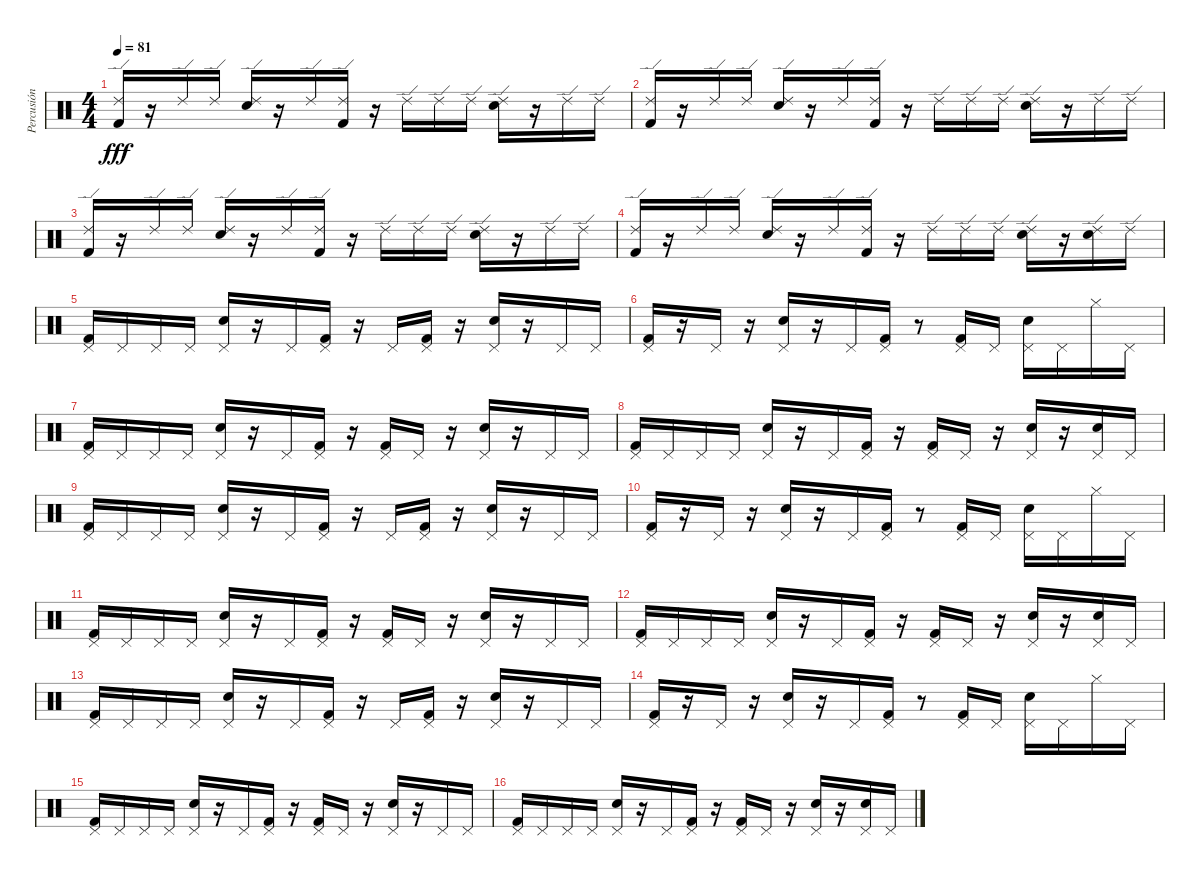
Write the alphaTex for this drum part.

\track ("Percusión" "Percusión") {instrument percussion}
\staff {score}
\articulation defaults
\ts (4 4)
\tempo 81
\clef neutral
\ks c
("Kick (hit) 2" "Ride (edge) 2").16{dy fff} r.16 "Ride (edge) 2".16 "Ride (edge) 2".16 ("Snare (hit) 2" "Ride (edge) 2").16 r.16 "Ride (edge) 2".16 ("Kick (hit) 2" "Ride (edge) 2").16 r.16 "Ride (edge) 2".16 "Ride (edge) 2".16 "Ride (edge) 2".16 ("Snare (hit) 2" "Ride (edge) 2").16 r.16 "Ride (edge) 2".16 "Ride (edge) 2".16 |
("Kick (hit) 2" "Ride (edge) 2").16 r.16 "Ride (edge) 2".16 "Ride (edge) 2".16 ("Snare (hit) 2" "Ride (edge) 2").16 r.16 "Ride (edge) 2".16 ("Kick (hit) 2" "Ride (edge) 2").16 r.16 "Ride (edge) 2".16 "Ride (edge) 2".16 "Ride (edge) 2".16 ("Snare (hit) 2" "Ride (edge) 2").16 r.16 "Ride (edge) 2".16 "Ride (edge) 2".16 |
("Kick (hit) 2" "Ride (edge) 2").16 r.16 "Ride (edge) 2".16 "Ride (edge) 2".16 ("Snare (hit) 2" "Ride (edge) 2").16 r.16 "Ride (edge) 2".16 ("Kick (hit) 2" "Ride (edge) 2").16 r.16 "Ride (edge) 2".16 "Ride (edge) 2".16 "Ride (edge) 2".16 ("Snare (hit) 2" "Ride (edge) 2").16 r.16 "Ride (edge) 2".16 "Ride (edge) 2".16 |
("Kick (hit) 2" "Ride (edge) 2").16 r.16 "Ride (edge) 2".16 "Ride (edge) 2".16 ("Snare (hit) 2" "Ride (edge) 2").16 r.16 "Ride (edge) 2".16 ("Kick (hit) 2" "Ride (edge) 2").16 r.16 "Ride (edge) 2".16 "Ride (edge) 2".16 "Ride (edge) 2".16 ("Snare (hit) 2" "Ride (edge) 2").16 r.16 ("Ride (edge) 2" "Snare (hit) 2").16 "Ride (edge) 2".16 |
("Kick (hit) 2" "Pedal Hi-Hat (hit)").16 "Pedal Hi-Hat (hit)".16 "Pedal Hi-Hat (hit)".16 "Pedal Hi-Hat (hit)".16 ("Snare (hit) 2" "Pedal Hi-Hat (hit)").16 r.16 "Pedal Hi-Hat (hit)".16 ("Kick (hit) 2" "Pedal Hi-Hat (hit)").16 r.16 "Pedal Hi-Hat (hit)".16 ("Kick (hit) 2" "Pedal Hi-Hat (hit)").16 r.16 ("Snare (hit) 2" "Pedal Hi-Hat (hit)").16 r.16 "Pedal Hi-Hat (hit)".16 "Pedal Hi-Hat (hit)".16 |
("Kick (hit) 2" "Pedal Hi-Hat (hit)").16 r.16 "Pedal Hi-Hat (hit)".16 r.16 ("Snare (hit) 2" "Pedal Hi-Hat (hit)").16 r.16 "Pedal Hi-Hat (hit)".16 ("Kick (hit) 2" "Pedal Hi-Hat (hit)").16 r.8 ("Kick (hit) 2" "Pedal Hi-Hat (hit)").16 "Pedal Hi-Hat (hit)".16 ("Snare (hit) 2" "Pedal Hi-Hat (hit)").16 "Pedal Hi-Hat (hit)".16 "Hi-Hat (closed)".16 "Pedal Hi-Hat (hit)".16 |
("Kick (hit) 2" "Pedal Hi-Hat (hit)").16 "Pedal Hi-Hat (hit)".16 "Pedal Hi-Hat (hit)".16 "Pedal Hi-Hat (hit)".16 ("Snare (hit) 2" "Pedal Hi-Hat (hit)").16 r.16 "Pedal Hi-Hat (hit)".16 ("Kick (hit) 2" "Pedal Hi-Hat (hit)").16 r.16 ("Kick (hit) 2" "Pedal Hi-Hat (hit)").16 "Pedal Hi-Hat (hit)".16 r.16 ("Snare (hit) 2" "Pedal Hi-Hat (hit)").16 r.16 "Pedal Hi-Hat (hit)".16 "Pedal Hi-Hat (hit)".16 |
("Kick (hit) 2" "Pedal Hi-Hat (hit)").16 "Pedal Hi-Hat (hit)".16 "Pedal Hi-Hat (hit)".16 "Pedal Hi-Hat (hit)".16 ("Snare (hit) 2" "Pedal Hi-Hat (hit)").16 r.16 "Pedal Hi-Hat (hit)".16 ("Kick (hit) 2" "Pedal Hi-Hat (hit)").16 r.16 ("Kick (hit) 2" "Pedal Hi-Hat (hit)").16 "Pedal Hi-Hat (hit)".16 r.16 ("Snare (hit) 2" "Pedal Hi-Hat (hit)").16 r.16 ("Pedal Hi-Hat (hit)" "Snare (hit) 2").16 "Pedal Hi-Hat (hit)".16 |
("Kick (hit) 2" "Pedal Hi-Hat (hit)").16 "Pedal Hi-Hat (hit)".16 "Pedal Hi-Hat (hit)".16 "Pedal Hi-Hat (hit)".16 ("Snare (hit) 2" "Pedal Hi-Hat (hit)").16 r.16 "Pedal Hi-Hat (hit)".16 ("Kick (hit) 2" "Pedal Hi-Hat (hit)").16 r.16 "Pedal Hi-Hat (hit)".16 ("Kick (hit) 2" "Pedal Hi-Hat (hit)").16 r.16 ("Snare (hit) 2" "Pedal Hi-Hat (hit)").16 r.16 "Pedal Hi-Hat (hit)".16 "Pedal Hi-Hat (hit)".16 |
("Kick (hit) 2" "Pedal Hi-Hat (hit)").16 r.16 "Pedal Hi-Hat (hit)".16 r.16 ("Snare (hit) 2" "Pedal Hi-Hat (hit)").16 r.16 "Pedal Hi-Hat (hit)".16 ("Kick (hit) 2" "Pedal Hi-Hat (hit)").16 r.8 ("Kick (hit) 2" "Pedal Hi-Hat (hit)").16 "Pedal Hi-Hat (hit)".16 ("Snare (hit) 2" "Pedal Hi-Hat (hit)").16 "Pedal Hi-Hat (hit)".16 "Hi-Hat (closed)".16 "Pedal Hi-Hat (hit)".16 |
("Kick (hit) 2" "Pedal Hi-Hat (hit)").16 "Pedal Hi-Hat (hit)".16 "Pedal Hi-Hat (hit)".16 "Pedal Hi-Hat (hit)".16 ("Snare (hit) 2" "Pedal Hi-Hat (hit)").16 r.16 "Pedal Hi-Hat (hit)".16 ("Kick (hit) 2" "Pedal Hi-Hat (hit)").16 r.16 ("Kick (hit) 2" "Pedal Hi-Hat (hit)").16 "Pedal Hi-Hat (hit)".16 r.16 ("Snare (hit) 2" "Pedal Hi-Hat (hit)").16 r.16 "Pedal Hi-Hat (hit)".16 "Pedal Hi-Hat (hit)".16 |
("Kick (hit) 2" "Pedal Hi-Hat (hit)").16 "Pedal Hi-Hat (hit)".16 "Pedal Hi-Hat (hit)".16 "Pedal Hi-Hat (hit)".16 ("Snare (hit) 2" "Pedal Hi-Hat (hit)").16 r.16 "Pedal Hi-Hat (hit)".16 ("Kick (hit) 2" "Pedal Hi-Hat (hit)").16 r.16 ("Kick (hit) 2" "Pedal Hi-Hat (hit)").16 "Pedal Hi-Hat (hit)".16 r.16 ("Snare (hit) 2" "Pedal Hi-Hat (hit)").16 r.16 ("Pedal Hi-Hat (hit)" "Snare (hit) 2").16 "Pedal Hi-Hat (hit)".16 |
("Kick (hit) 2" "Pedal Hi-Hat (hit)").16 "Pedal Hi-Hat (hit)".16 "Pedal Hi-Hat (hit)".16 "Pedal Hi-Hat (hit)".16 ("Snare (hit) 2" "Pedal Hi-Hat (hit)").16 r.16 "Pedal Hi-Hat (hit)".16 ("Kick (hit) 2" "Pedal Hi-Hat (hit)").16 r.16 "Pedal Hi-Hat (hit)".16 ("Kick (hit) 2" "Pedal Hi-Hat (hit)").16 r.16 ("Snare (hit) 2" "Pedal Hi-Hat (hit)").16 r.16 "Pedal Hi-Hat (hit)".16 "Pedal Hi-Hat (hit)".16 |
("Kick (hit) 2" "Pedal Hi-Hat (hit)").16 r.16 "Pedal Hi-Hat (hit)".16 r.16 ("Snare (hit) 2" "Pedal Hi-Hat (hit)").16 r.16 "Pedal Hi-Hat (hit)".16 ("Kick (hit) 2" "Pedal Hi-Hat (hit)").16 r.8 ("Kick (hit) 2" "Pedal Hi-Hat (hit)").16 "Pedal Hi-Hat (hit)".16 ("Snare (hit) 2" "Pedal Hi-Hat (hit)").16 "Pedal Hi-Hat (hit)".16 "Hi-Hat (closed)".16 "Pedal Hi-Hat (hit)".16 |
("Kick (hit) 2" "Pedal Hi-Hat (hit)").16 "Pedal Hi-Hat (hit)".16 "Pedal Hi-Hat (hit)".16 "Pedal Hi-Hat (hit)".16 ("Snare (hit) 2" "Pedal Hi-Hat (hit)").16 r.16 "Pedal Hi-Hat (hit)".16 ("Kick (hit) 2" "Pedal Hi-Hat (hit)").16 r.16 ("Kick (hit) 2" "Pedal Hi-Hat (hit)").16 "Pedal Hi-Hat (hit)".16 r.16 ("Snare (hit) 2" "Pedal Hi-Hat (hit)").16 r.16 "Pedal Hi-Hat (hit)".16 "Pedal Hi-Hat (hit)".16 |
("Kick (hit) 2" "Pedal Hi-Hat (hit)").16 "Pedal Hi-Hat (hit)".16 "Pedal Hi-Hat (hit)".16 "Pedal Hi-Hat (hit)".16 ("Snare (hit) 2" "Pedal Hi-Hat (hit)").16 r.16 "Pedal Hi-Hat (hit)".16 ("Kick (hit) 2" "Pedal Hi-Hat (hit)").16 r.16 ("Kick (hit) 2" "Pedal Hi-Hat (hit)").16 "Pedal Hi-Hat (hit)".16 r.16 ("Snare (hit) 2" "Pedal Hi-Hat (hit)").16 r.16 ("Pedal Hi-Hat (hit)" "Snare (hit) 2").16 "Pedal Hi-Hat (hit)".16
